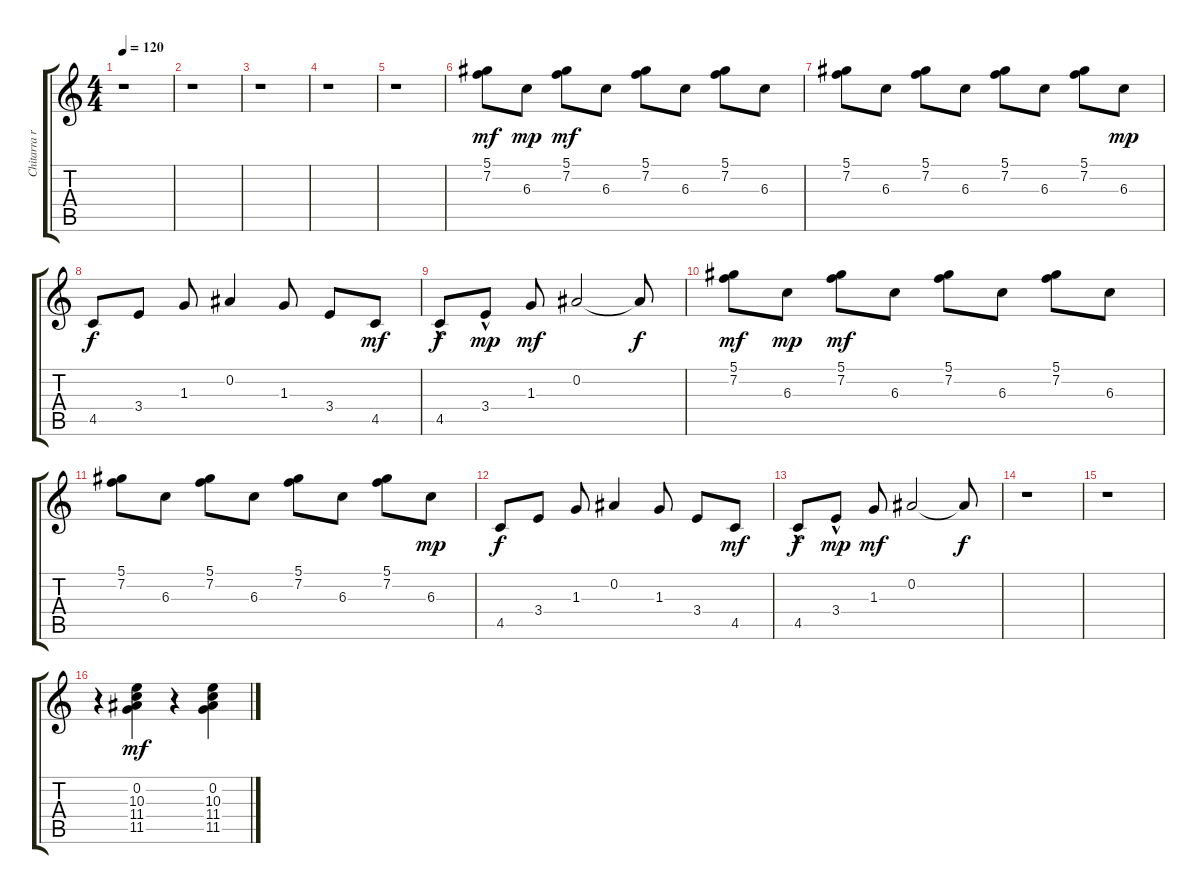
\track ("Chitarra ritmica" "Chitarra r") {instrument distortionguitar}
\staff {score tabs}
\tuning (Eb4 Bb3 Gb3 Db3 Ab2 Eb2) {hide}
\ts (4 4)
\tempo 120
\clef g2
\ks c
r.1{dy mf instrument distortionguitar} |
r.1 |
r.1 |
r.1 |
r.1 |
(5.1 7.2).8 6.3.8{dy mp} (5.1 7.2).8{dy mf} 6.3.8 (5.1 7.2).8 6.3.8 (5.1 7.2).8 6.3.8 |
(5.1 7.2).8 6.3.8 (5.1 7.2).8 6.3.8 (5.1 7.2).8 6.3.8 (5.1 7.2).8 6.3.8{dy mp} |
4.5.8{dy f} 3.4.8 1.3.8 0.2.4 1.3.8 3.4.8 4.5.8{dy mf} |
4.5{hac}.8{dy f} 3.4{hac}.8{dy mp} 1.3.8{dy mf} 0.2.2 0.2{t}.8{dy f} |
(5.1 7.2).8{dy mf} 6.3.8{dy mp} (5.1 7.2).8{dy mf} 6.3.8 (5.1 7.2).8 6.3.8 (5.1 7.2).8 6.3.8 |
(5.1 7.2).8 6.3.8 (5.1 7.2).8 6.3.8 (5.1 7.2).8 6.3.8 (5.1 7.2).8 6.3.8{dy mp} |
4.5.8{dy f} 3.4.8 1.3.8 0.2.4 1.3.8 3.4.8 4.5.8{dy mf} |
4.5{hac}.8{dy f} 3.4{hac}.8{dy mp} 1.3.8{dy mf} 0.2.2 0.2{t}.8{dy f} |
r.1 |
r.1 |
r.4 (0.2 10.3 11.4 11.5).4{dy mf} r.4 (0.2 10.3 11.4 11.5).4
